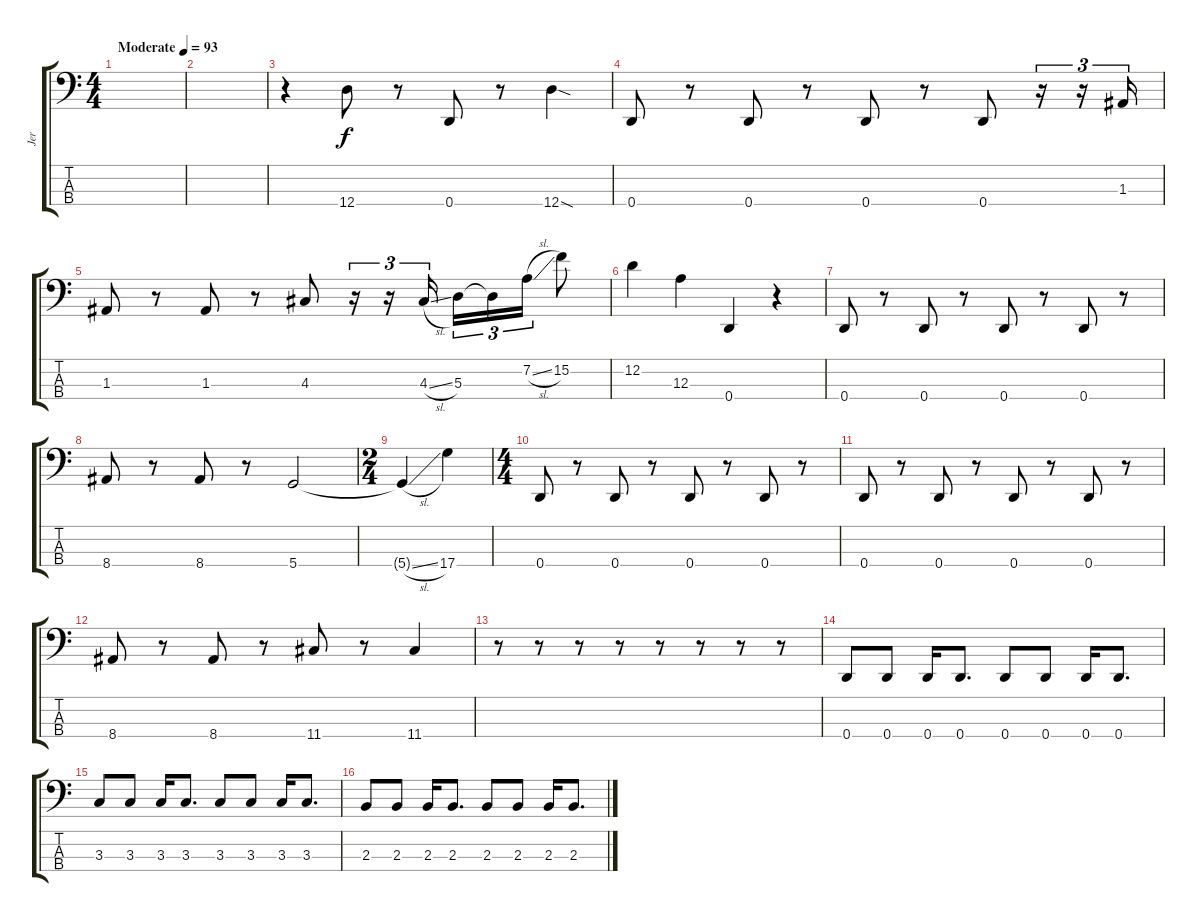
\track ("Jer" "Jer") {instrument electricbassfinger}
\staff {score tabs}
\tuning (G2 D2 A1 D1) {hide}
\ts (4 4)
\tempo (93 "Moderate")
\clef f4
\ks c
|
|
r.4 12.4.8 r.8 0.4.8 r.8 12.4{sod}.4 |
0.4.8 r.8 0.4.8 r.8 0.4.8 r.8 0.4.8 r.16{tu (3 2)} r.16{tu (3 2)} 1.3.16{tu (3 2)} |
1.3.8 r.8 1.3.8 r.8 4.3.8 r.16{tu (3 2)} r.16{tu (3 2)} 4.3{sl}.16{tu (3 2)} 5.3.16{tu (3 2)} 5.3{t}.16{tu (3 2)} 7.2{sl}.16{tu (3 2)} 15.2.8 |
12.2.4 12.3.4 0.4.4 r.4 |
0.4.8 r.8 0.4.8 r.8 0.4.8 r.8 0.4.8 r.8 |
8.4.8 r.8 8.4.8 r.8 5.4.2 |
\ts (2 4)
5.4{sl t}.4 17.4.4 |
\ts (4 4)
0.4.8 r.8 0.4.8 r.8 0.4.8 r.8 0.4.8 r.8 |
0.4.8 r.8 0.4.8 r.8 0.4.8 r.8 0.4.8 r.8 |
8.4.8 r.8 8.4.8 r.8 11.4.8 r.8 11.4.4 |
r.8 r.8 r.8 r.8 r.8 r.8 r.8 r.8 |
0.4.8 0.4.8 0.4.16 0.4.8{d} 0.4.8 0.4.8 0.4.16 0.4.8{d} |
3.3.8 3.3.8 3.3.16 3.3.8{d} 3.3.8 3.3.8 3.3.16 3.3.8{d} |
2.3.8 2.3.8 2.3.16 2.3.8{d} 2.3.8 2.3.8 2.3.16 2.3.8{d}
